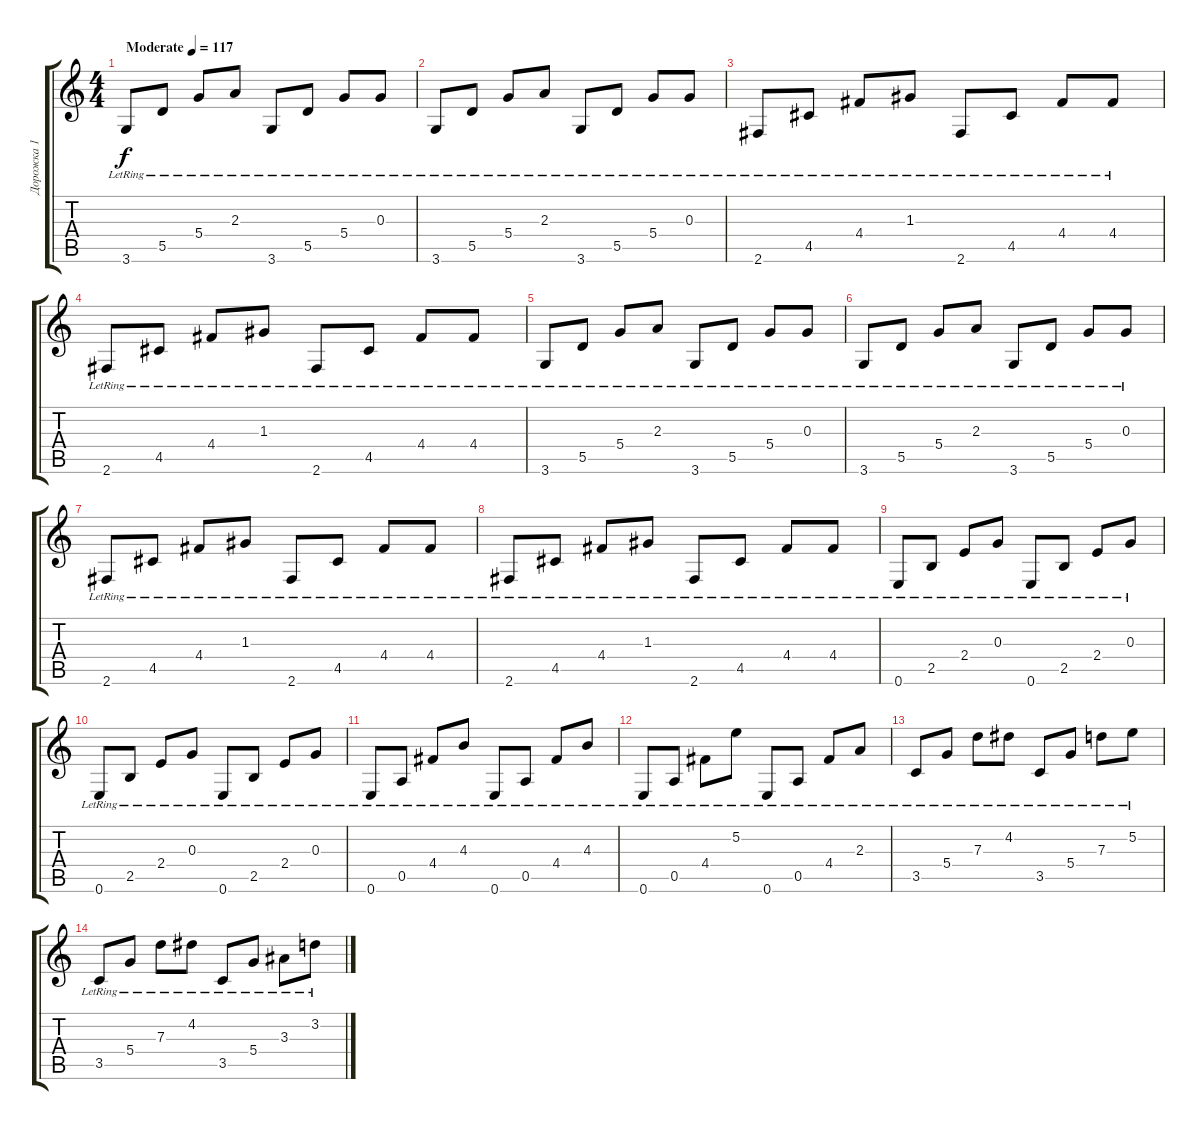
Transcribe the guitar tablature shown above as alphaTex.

\track ("Дорожка 1" "Дорожка 1") {instrument acousticguitarsteel}
\staff {score tabs}
\tuning (E4 B3 G3 D3 A2 E2) {hide}
\ts (4 4)
\tempo (117 "Moderate")
\clef g2
\ks c
3.6{lr}.8{dy f instrument acousticguitarsteel} 5.5{lr}.8 5.4{lr}.8 2.3{lr}.8 3.6{lr}.8 5.5{lr}.8 5.4{lr}.8 0.3{lr}.8 |
3.6{lr}.8 5.5{lr}.8 5.4{lr}.8 2.3{lr}.8 3.6{lr}.8 5.5{lr}.8 5.4{lr}.8 0.3{lr}.8 |
2.6{lr}.8 4.5{lr}.8 4.4{lr}.8 1.3{lr}.8 2.6{lr}.8 4.5{lr}.8 4.4{lr}.8 4.4{lr}.8 |
2.6{lr}.8 4.5{lr}.8 4.4{lr}.8 1.3{lr}.8 2.6{lr}.8 4.5{lr}.8 4.4{lr}.8 4.4{lr}.8 |
3.6{lr}.8 5.5{lr}.8 5.4{lr}.8 2.3{lr}.8 3.6{lr}.8 5.5{lr}.8 5.4{lr}.8 0.3{lr}.8 |
3.6{lr}.8 5.5{lr}.8 5.4{lr}.8 2.3{lr}.8 3.6{lr}.8 5.5{lr}.8 5.4{lr}.8 0.3{lr}.8 |
2.6{lr}.8 4.5{lr}.8 4.4{lr}.8 1.3{lr}.8 2.6{lr}.8 4.5{lr}.8 4.4{lr}.8 4.4{lr}.8 |
2.6{lr}.8 4.5{lr}.8 4.4{lr}.8 1.3{lr}.8 2.6{lr}.8 4.5{lr}.8 4.4{lr}.8 4.4{lr}.8 |
0.6{lr}.8 2.5{lr}.8 2.4{lr}.8 0.3{lr}.8 0.6{lr}.8 2.5{lr}.8 2.4{lr}.8 0.3{lr}.8 |
0.6{lr}.8 2.5{lr}.8 2.4{lr}.8 0.3{lr}.8 0.6{lr}.8 2.5{lr}.8 2.4{lr}.8 0.3{lr}.8 |
0.6{lr}.8 0.5{lr}.8 4.4{lr}.8 4.3{lr}.8 0.6{lr}.8 0.5{lr}.8 4.4{lr}.8 4.3{lr}.8 |
0.6{lr}.8 0.5{lr}.8 4.4{lr}.8 5.2{lr}.8 0.6{lr}.8 0.5{lr}.8 4.4{lr}.8 2.3{lr}.8 |
3.5{lr}.8 5.4{lr}.8 7.3{lr}.8 4.2{lr}.8 3.5{lr}.8 5.4{lr}.8 7.3{lr}.8 5.2{lr}.8 |
3.5{lr}.8 5.4{lr}.8 7.3{lr}.8 4.2{lr}.8 3.5{lr}.8 5.4{lr}.8 3.3{lr}.8 3.2{lr}.8
